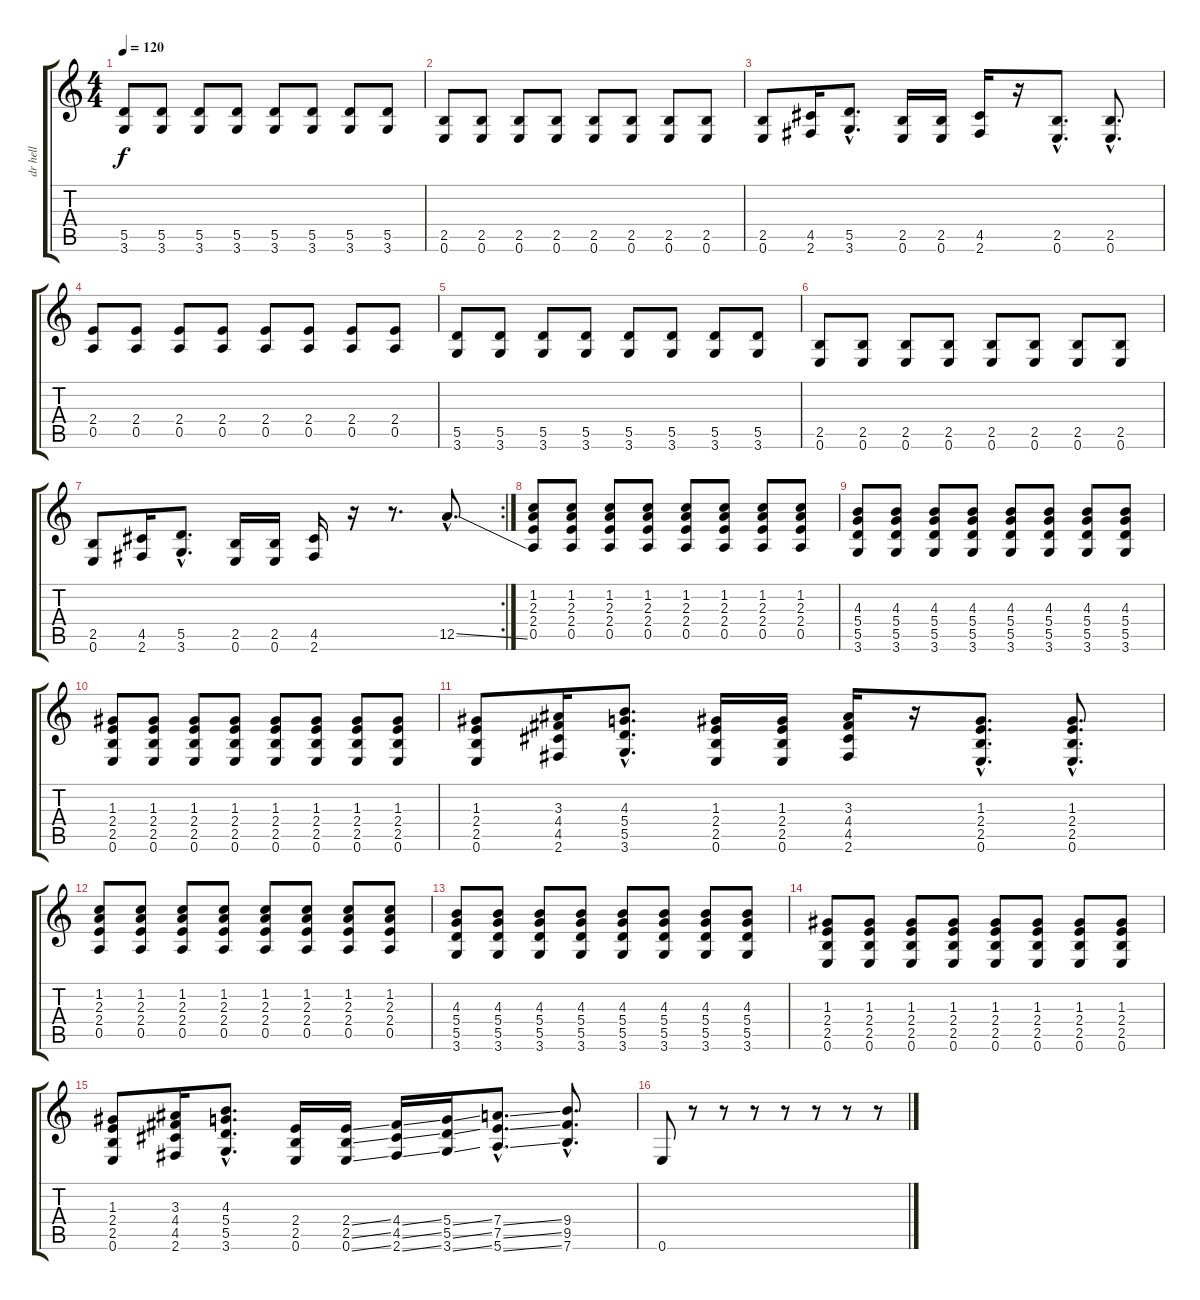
\track ("dr hell" "dr hell") {instrument distortionguitar}
\staff {score tabs}
\tuning (E4 B3 G3 D3 A2 E2) {hide}
\ts (4 4)
\tempo 120
\clef g2
\ks c
(5.5 3.6).8{dy f} (5.5 3.6).8 (5.5 3.6).8 (5.5 3.6).8 (5.5 3.6).8 (5.5 3.6).8 (5.5 3.6).8 (5.5 3.6).8 |
(2.5 0.6).8 (2.5 0.6).8 (2.5 0.6).8 (2.5 0.6).8 (2.5 0.6).8 (2.5 0.6).8 (2.5 0.6).8 (2.5 0.6).8 |
(2.5 0.6).8 (4.5 2.6).16 (5.5{hac} 3.6{hac}).8{d} (2.5 0.6).16 (2.5 0.6).16 (4.5 2.6).16 r.16 (2.5{hac} 0.6{hac}).8{d} (2.5{hac} 0.6{hac}).8{d} |
(2.4 0.5).8 (2.4 0.5).8 (2.4 0.5).8 (2.4 0.5).8 (2.4 0.5).8 (2.4 0.5).8 (2.4 0.5).8 (2.4 0.5).8 |
(5.5 3.6).8 (5.5 3.6).8 (5.5 3.6).8 (5.5 3.6).8 (5.5 3.6).8 (5.5 3.6).8 (5.5 3.6).8 (5.5 3.6).8 |
(2.5 0.6).8 (2.5 0.6).8 (2.5 0.6).8 (2.5 0.6).8 (2.5 0.6).8 (2.5 0.6).8 (2.5 0.6).8 (2.5 0.6).8 |
\rc 2
(2.5 0.6).8 (4.5 2.6).16 (5.5{hac} 3.6{hac}).8{d} (2.5 0.6).16 (2.5 0.6).16 (4.5 2.6).16 r.16 r.8{d} 12.5{ss hac}.8{d} |
(1.2 2.3 2.4 0.5).8 (1.2 2.3 2.4 0.5).8 (1.2 2.3 2.4 0.5).8 (1.2 2.3 2.4 0.5).8 (1.2 2.3 2.4 0.5).8 (1.2 2.3 2.4 0.5).8 (1.2 2.3 2.4 0.5).8 (1.2 2.3 2.4 0.5).8 |
(4.3 5.4 5.5 3.6).8 (4.3 5.4 5.5 3.6).8 (4.3 5.4 5.5 3.6).8 (4.3 5.4 5.5 3.6).8 (4.3 5.4 5.5 3.6).8 (4.3 5.4 5.5 3.6).8 (4.3 5.4 5.5 3.6).8 (4.3 5.4 5.5 3.6).8 |
(1.3 2.4 2.5 0.6).8 (1.3 2.4 2.5 0.6).8 (1.3 2.4 2.5 0.6).8 (1.3 2.4 2.5 0.6).8 (1.3 2.4 2.5 0.6).8 (1.3 2.4 2.5 0.6).8 (1.3 2.4 2.5 0.6).8 (1.3 2.4 2.5 0.6).8 |
(1.3 2.4 2.5 0.6).8 (3.3 4.4 4.5 2.6).16 (4.3{hac} 5.4{hac} 5.5{hac} 3.6{hac}).8{d} (1.3 2.4 2.5 0.6).16 (1.3 2.4 2.5 0.6).16 (3.3 4.4 4.5 2.6).16 r.16 (1.3{hac} 2.4{hac} 2.5{hac} 0.6{hac}).8{d} (1.3{hac} 2.4{hac} 2.5{hac} 0.6{hac}).8{d} |
(1.2 2.3 2.4 0.5).8 (1.2 2.3 2.4 0.5).8 (1.2 2.3 2.4 0.5).8 (1.2 2.3 2.4 0.5).8 (1.2 2.3 2.4 0.5).8 (1.2 2.3 2.4 0.5).8 (1.2 2.3 2.4 0.5).8 (1.2 2.3 2.4 0.5).8 |
(4.3 5.4 5.5 3.6).8 (4.3 5.4 5.5 3.6).8 (4.3 5.4 5.5 3.6).8 (4.3 5.4 5.5 3.6).8 (4.3 5.4 5.5 3.6).8 (4.3 5.4 5.5 3.6).8 (4.3 5.4 5.5 3.6).8 (4.3 5.4 5.5 3.6).8 |
(1.3 2.4 2.5 0.6).8 (1.3 2.4 2.5 0.6).8 (1.3 2.4 2.5 0.6).8 (1.3 2.4 2.5 0.6).8 (1.3 2.4 2.5 0.6).8 (1.3 2.4 2.5 0.6).8 (1.3 2.4 2.5 0.6).8 (1.3 2.4 2.5 0.6).8 |
(1.3 2.4 2.5 0.6).8 (3.3 4.4 4.5 2.6).16 (4.3{hac} 5.4{hac} 5.5{hac} 3.6{hac}).8{d} (2.4 2.5 0.6).16 (2.4{ss} 2.5{ss} 0.6{ss}).16 (4.4{ss} 4.5{ss} 2.6{ss}).16 (5.4{ss} 5.5{ss} 3.6{ss}).16 (7.4{ss hac} 7.5{ss hac} 5.6{ss hac}).8{d} (9.4{hac} 9.5{hac} 7.6{hac}).8{d} |
0.6.8 r.8 r.8 r.8 r.8 r.8 r.8 r.8
